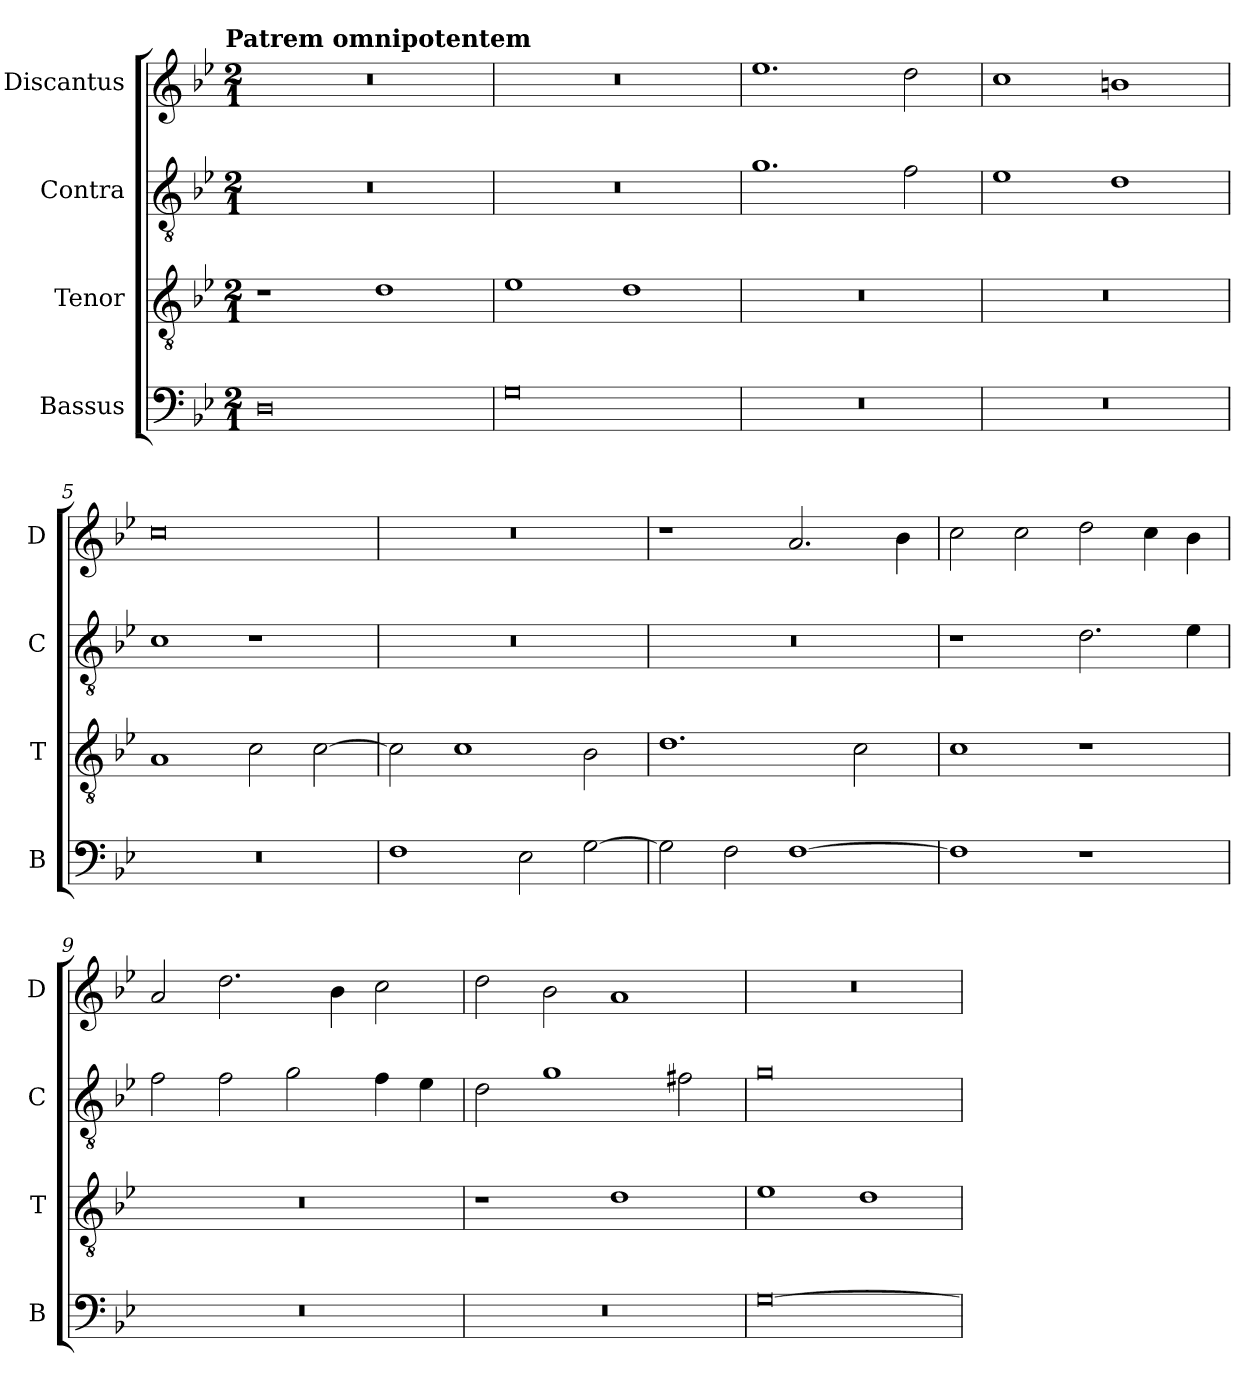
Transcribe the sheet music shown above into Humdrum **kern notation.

**kern	**kern	**kern	**kern
*part4	*part3	*part2	*part1
*staff4	*staff3	*staff2	*staff1
*I"Bassus	*I"Tenor	*I"Contra	*I"Discantus
*I'B	*I'T	*I'C	*I'D
*clefF4	*clefGv2	*clefGv2	*clefG2
*k[b-e-]	*k[b-e-]	*k[b-e-]	*k[b-e-]
!!LO:TX:omd:t=Patrem omnipotentem
*M2/1	*M2/1	*M2/1	*M2/1
=1	=1	=1	=1
0D	1r	0r	0r
.	1d	.	.
=2	=2	=2	=2
0G	1e-	0r	0r
.	1d	.	.
=3	=3	=3	=3
0r	0r	1.g	1.ee-
.	.	2f\	2dd\
=4	=4	=4	=4
0r	0r	1e-	1cc
.	.	1d	1bn
=5	=5	=5	=5
0r	1A	1c	0cc
.	2c\	1r	.
.	[2c\	.	.
=6	=6	=6	=6
1F	2c\]	0r	0r
.	1c	.	.
2E-\	.	.	.
[2G\	2B-\	.	.
=7	=7	=7	=7
2G\]	1.d	0r	1r
2F\	.	.	.
[1F	.	.	2.a/
.	2c\	.	.
.	.	.	4b-\
=8	=8	=8	=8
1F]	1c	1r	2cc\
.	.	.	2cc\
1r	1r	2.d\	2dd\
.	.	.	4cc\
.	.	4e-\	4b-\
=9	=9	=9	=9
0r	0r	2f\	2a/
.	.	2f\	2.dd\
.	.	2g\	.
.	.	.	4b-\
.	.	4f\	2cc\
.	.	4e-\	.
=10	=10	=10	=10
0r	1r	2d\	2dd\
.	.	1g	2b-\
.	1d	.	1a
.	.	2f#X\	.
=11	=11	=11	=11
[0G	1e-	0g	0r
.	1d	.	.
=	=	=	=
*-	*-	*-	*-
